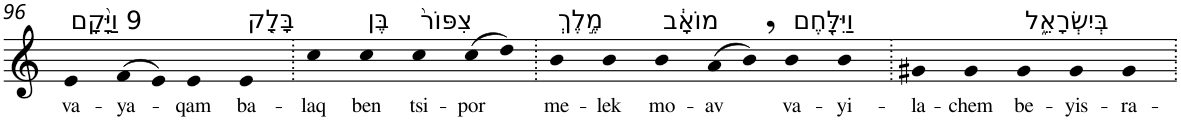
**kern	**text
*part1	*part1
*staff1	*staff1
*I"Piano	*
*I'Pno	*
!!LO:PB:g=z
*clefG2	*
*k[]	*
=96	=96
!LO:TX:a:t=9 וַיָּ֨קָם	!
!	!LO:LY:b
4e	va-
!	!LO:LY:b
(>8f	-ya-
8e)	.
!	!LO:LY:b
4e	-qam
!LO:TX:a:t=בָּלָ֤ק	!
!	!LO:LY:b
4e	ba-
=97.	=97.
!	!LO:LY:b
4cc	-laq
!LO:TX:a:t=בֶּן	!
!	!LO:LY:b
4cc	ben
!LO:TX:a:t=צִפּוֹר֙	!
!	!LO:LY:b
4cc	tsi-
!	!LO:LY:b
(>8cc	-por
8dd)	.
=98.	=98.
!LO:TX:a:t=מֶ֣לֶךְ	!
!	!LO:LY:b
4b	me-
!	!LO:LY:b
4b	-lek
!LO:TX:a:t=מוֹאָ֔ב	!
!	!LO:LY:b
4b	mo-
!	!LO:LY:b
(>8a	-av
8b,)	.
!LO:TX:a:t=וַיִּלָּ֖חֶם	!
!	!LO:LY:b
4b	va-
!	!LO:LY:b
4b	-yi-
=99.	=99.
!	!LO:LY:b
4g#X	-la-
!	!LO:LY:b
4g#	-chem
!LO:TX:a:t=בְּיִשְׂרָאֵ֑ל	!
!	!LO:LY:b
4g#	be-
!	!LO:LY:b
4g#	-yis-
!	!LO:LY:b
4g#	-ra-
=.	=.
*-	*-
